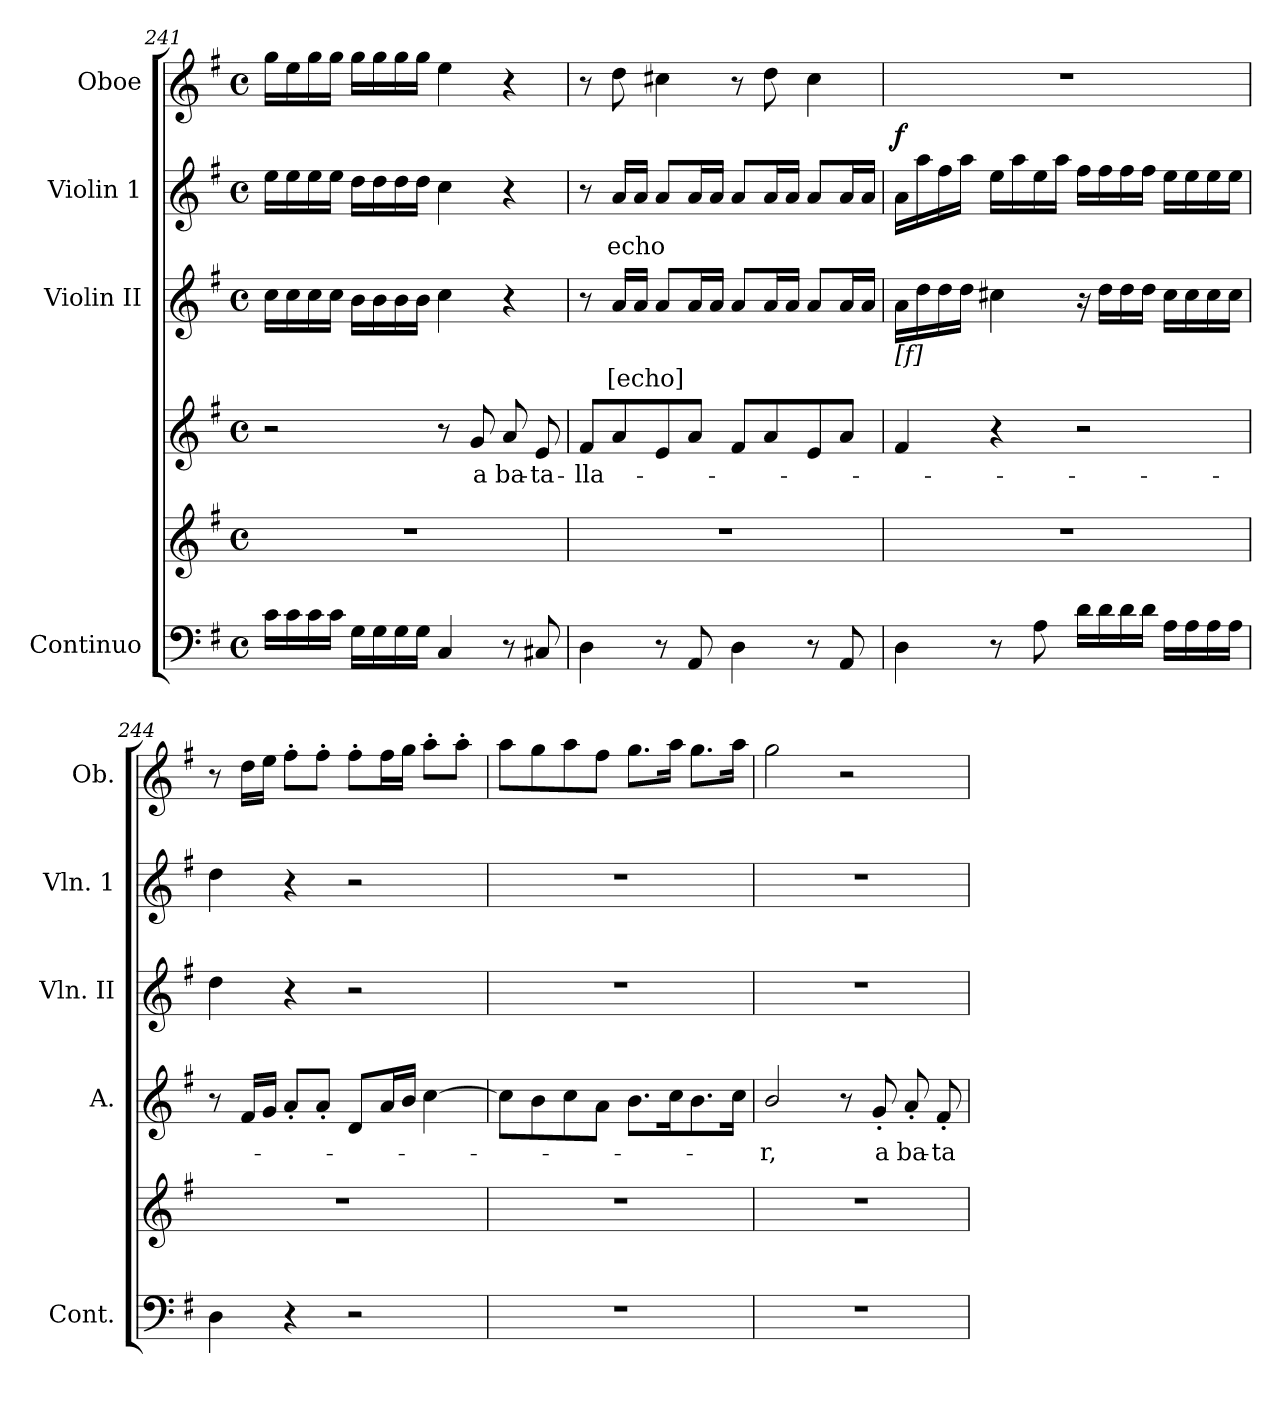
**kern	**kern	**kern	**text	**kern	**text	**kern	**text	**dynam	**kern
*part5	*part5	*part4	*part4	*part3	*part3	*part2	*part2	*part2	*part1
*staff6	*staff5	*staff4	*staff4	*staff3	*staff3	*staff2	*staff2	*staff2	*staff1
*I"Continuo	*	*I""Contr- alto"	*	*I"Violin II	*	*I"Violin 1	*	*	*I"Oboe
*I'Cont.	*	*I'A.	*	*I'Vln. II	*	*I'Vln. 1	*	*	*I'Ob.
*clefF4	*clefG2	*clefG2	*	*clefG2	*	*clefG2	*	*	*clefG2
*k[f#]	*k[f#]	*k[f#]	*	*k[f#]	*	*k[f#]	*	*	*k[f#]
*G:	*G:	*G:	*	*G:	*	*G:	*	*	*G:
*M4/4	*M4/4	*M4/4	*	*M4/4	*	*M4/4	*	*	*M4/4
*met(c)	*met(c)	*met(c)	*	*met(c)	*	*met(c)	*	*	*met(c)
=241	=241	=241	=241	=241	=241	=241	=241	=241	=241
16ci\LL	1r	2r	.	16cci\LL	.	16eei\LL	.	.	16ggi\LL
16ci\	.	.	.	16cci\	.	16eei\	.	.	16eei\
16ci\	.	.	.	16cci\	.	16eei\	.	.	16ggi\
16ci\JJ	.	.	.	16cci\JJ	.	16eei\JJ	.	.	16ggi\JJ
16Gi\LL	.	.	.	16bi\LL	.	16ddi\LL	.	.	16ggi\LL
16Gi\	.	.	.	16bi\	.	16ddi\	.	.	16ggi\
16Gi\	.	.	.	16bi\	.	16ddi\	.	.	16ggi\
16Gi\JJ	.	.	.	16bi\JJ	.	16ddi\JJ	.	.	16ggi\JJ
4Ci/	.	8r	.	4cci\	.	4cci\	.	.	4eei\
!	!	!	!LO:LY:b:color=#000000	!	!	!	!	!	!
.	.	8gi/	a	.	.	.	.	.	.
!	!	!	!LO:LY:b:color=#000000	!	!	!	!	!	!
8r	.	8ai/	ba-	4r	.	4r	.	.	4r
!	!	!	!LO:LY:b:color=#000000	!	!	!	!	!	!
8C#Xi/	.	8ei/	-ta-	.	.	.	.	.	.
=242	=242	=242	=242	=242	=242	=242	=242	=242	=242
!	!	!	!LO:LY:b:color=#000000	!	!	!	!	!	!
4Di\	1r	8f#i/L	-lla-	8r	.	8r	.	.	8r
!	!	!	!	!	!LO:LY:b:color=#000000	!	!	!	!
!	!	!	!	!	!	!	!LO:LY:b:color=#000000	!	!
.	.	8ai/	.	16ai/LL	[echo]	16ai/LL	echo	.	8ddi\
.	.	.	.	16ai/JJ	.	16ai/JJ	.	.	.
8r	.	8ei/	.	8ai/L	.	8ai/L	.	.	4cc#Xi\
8AAi/	.	8ai/J	.	16ai/L	.	16ai/L	.	.	.
.	.	.	.	16ai/JJ	.	16ai/JJ	.	.	.
4Di\	.	8f#i/L	.	8ai/L	.	8ai/L	.	.	8r
.	.	8ai/	.	16ai/L	.	16ai/L	.	.	8ddi\
.	.	.	.	16ai/JJ	.	16ai/JJ	.	.	.
8r	.	8ei/	.	8ai/L	.	8ai/L	.	.	4cc#i\
8AAi/	.	8ai/J	.	16ai/L	.	16ai/L	.	.	.
.	.	.	.	16ai/JJ	.	16ai/JJ	.	.	.
!!LO:LB:g=z
=243	=243	=243	=243	=243	=243	=243	=243	=243	=243
!	!	!	!	!LO:TX:b:t=[f]	!	!	!	!	!
4Di\	1r	4f#i/	.	16ai\LL	.	16ai\LL	.	f	1r
.	.	.	.	16ddi\	.	16aai\	.	.	.
.	.	.	.	16ddi\	.	16ff#i\	.	.	.
.	.	.	.	16ddi\JJ	.	16aai\JJ	.	.	.
8r	.	4r	.	4cc#Xi\	.	16eei\LL	.	.	.
.	.	.	.	.	.	16aai\	.	.	.
8Ai\	.	.	.	.	.	16eei\	.	.	.
.	.	.	.	.	.	16aai\JJ	.	.	.
16di\LL	.	2r	.	16r	.	16ff#i\LL	.	.	.
16di\	.	.	.	16ddi\LL	.	16ff#i\	.	.	.
16di\	.	.	.	16ddi\	.	16ff#i\	.	.	.
16di\JJ	.	.	.	16ddi\JJ	.	16ff#i\JJ	.	.	.
16Ai\LL	.	.	.	16cc#i\LL	.	16eei\LL	.	.	.
16Ai\	.	.	.	16cc#i\	.	16eei\	.	.	.
16Ai\	.	.	.	16cc#i\	.	16eei\	.	.	.
16Ai\JJ	.	.	.	16cc#i\JJ	.	16eei\JJ	.	.	.
=244	=244	=244	=244	=244	=244	=244	=244	=244	=244
4Di\	1r	8r	.	4ddi\	.	4ddi\	.	.	8r
.	.	16f#i/LL	.	.	.	.	.	.	16ddi\LL
.	.	16gi/JJ	.	.	.	.	.	.	16eei\JJ
4r	.	8a'i/L	.	4r	.	4r	.	.	8ff#'i\L
.	.	8a'i/J	.	.	.	.	.	.	8ff#'i\J
2r	.	8di/L	.	2r	.	2r	.	.	8ff#'i\L
.	.	16ai/L	.	.	.	.	.	.	16ff#i\L
.	.	16bi/JJ	.	.	.	.	.	.	16ggi\JJ
.	.	[4cci\	.	.	.	.	.	.	8aa'i\L
.	.	.	.	.	.	.	.	.	8aa'i\J
=245	=245	=245	=245	=245	=245	=245	=245	=245	=245
1r	1r	8cci\L]	.	1r	.	1r	.	.	8aai\L
.	.	8bi\	.	.	.	.	.	.	8ggi\
.	.	8cci\	.	.	.	.	.	.	8aai\
.	.	8ai\J	.	.	.	.	.	.	8ff#i\J
.	.	8.bi\L	.	.	.	.	.	.	8.ggi\L
.	.	16cci\k	.	.	.	.	.	.	16aai\Jk
.	.	8.bi\	.	.	.	.	.	.	8.ggi\L
.	.	16cci\Jk	.	.	.	.	.	.	16aai\Jk
=246	=246	=246	=246	=246	=246	=246	=246	=246	=246
!	!	!	!LO:LY:b:color=#000000	!	!	!	!	!	!
1r	1r	2bi/	-r,	1r	.	1r	.	.	2ggi\
.	.	8r	.	.	.	.	.	.	2r
!	!	!	!LO:LY:b:color=#000000	!	!	!	!	!	!
.	.	8g'i/	a	.	.	.	.	.	.
!	!	!	!LO:LY:b:color=#000000	!	!	!	!	!	!
.	.	8a'i/	ba-	.	.	.	.	.	.
!	!	!	!LO:LY:b:color=#000000	!	!	!	!	!	!
.	.	8f#'i/	-ta-	.	.	.	.	.	.
=	=	=	=	=	=	=	=	=	=
*-	*-	*-	*-	*-	*-	*-	*-	*-	*-
